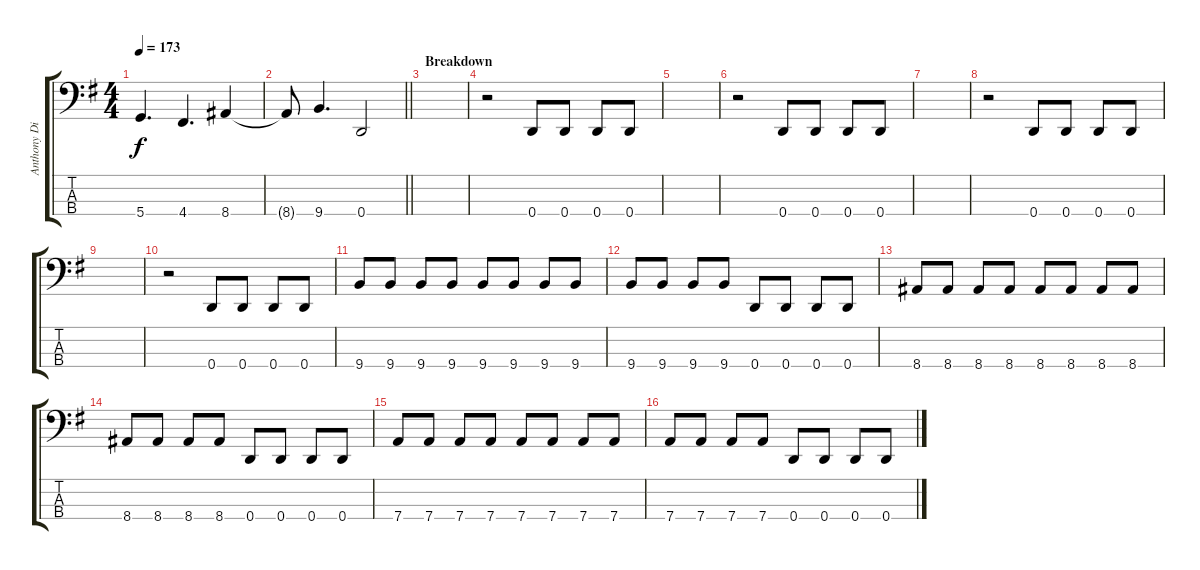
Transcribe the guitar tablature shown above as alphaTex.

\track ("Anthony DiIonno" "Anthony Di") {instrument electricbasspick}
\staff {score tabs}
\tuning (G2 D2 A1 D1) {hide}
\ts (4 4)
\tempo 173
\clef f4
\ks g
5.4.4{d dy f} 4.4.4{d} 8.4.4 |
\barLineRight lightlight
8.4{t}.8 9.4.4{d} 0.4.2 |
\section ("" "Breakdown")
|
r.2 0.4.8 0.4.8 0.4.8 0.4.8 |
|
r.2 0.4.8 0.4.8 0.4.8 0.4.8 |
|
r.2 0.4.8 0.4.8 0.4.8 0.4.8 |
|
r.2 0.4.8 0.4.8 0.4.8 0.4.8 |
9.4.8 9.4.8 9.4.8 9.4.8 9.4.8 9.4.8 9.4.8 9.4.8 |
9.4.8 9.4.8 9.4.8 9.4.8 0.4.8 0.4.8 0.4.8 0.4.8 |
8.4.8 8.4.8 8.4.8 8.4.8 8.4.8 8.4.8 8.4.8 8.4.8 |
8.4.8 8.4.8 8.4.8 8.4.8 0.4.8 0.4.8 0.4.8 0.4.8 |
7.4.8 7.4.8 7.4.8 7.4.8 7.4.8 7.4.8 7.4.8 7.4.8 |
7.4.8 7.4.8 7.4.8 7.4.8 0.4.8 0.4.8 0.4.8 0.4.8
